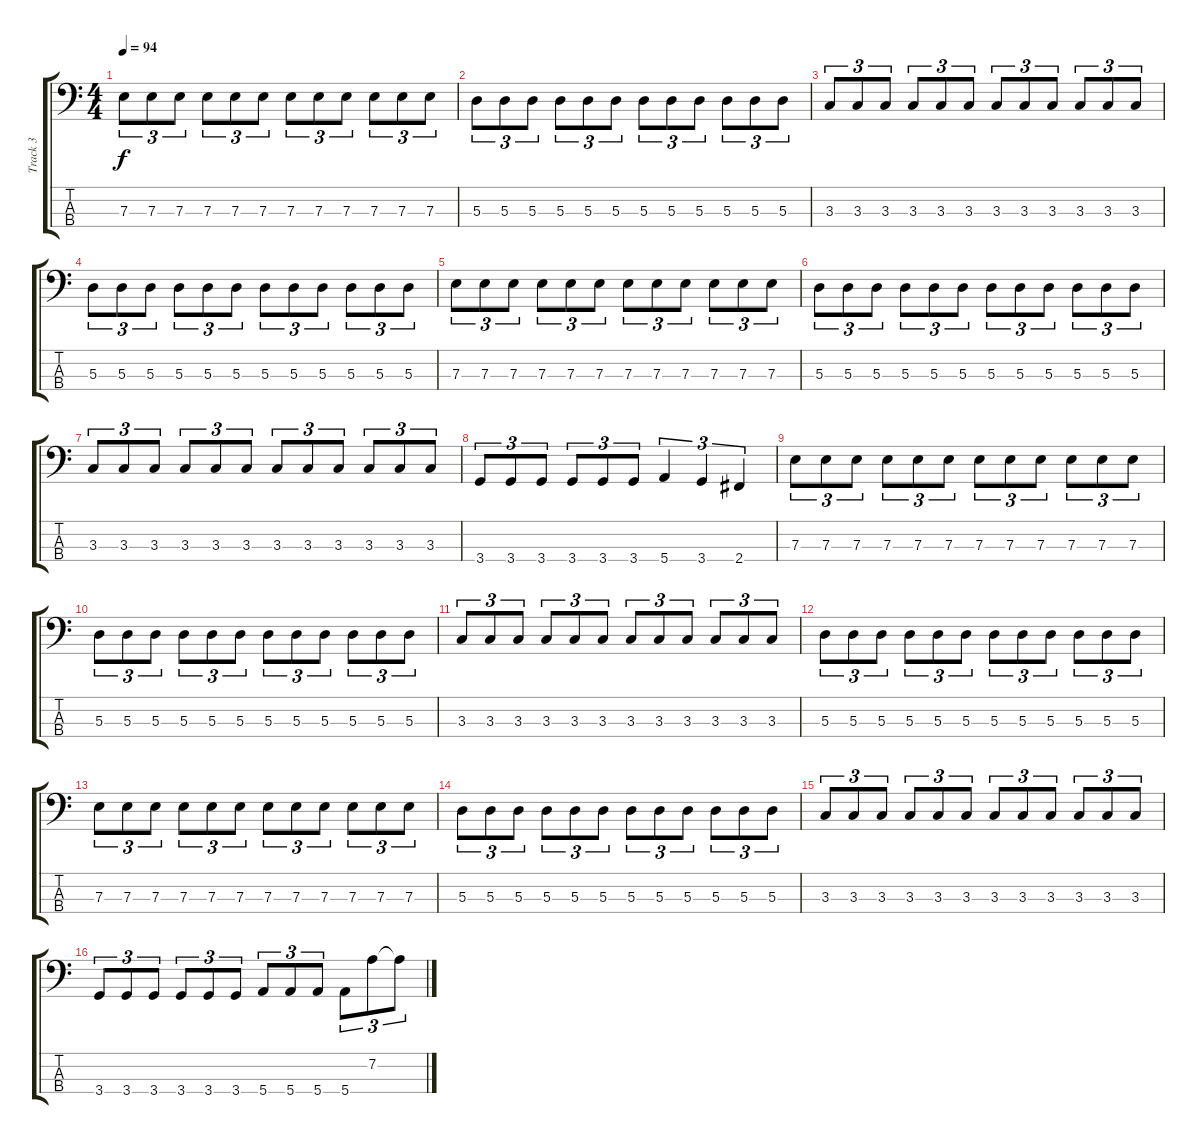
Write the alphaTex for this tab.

\track ("Track 3" "Track 3") {instrument electricbassfinger}
\staff {score tabs}
\tuning (G2 D2 A1 E1) {hide}
\ts (4 4)
\tempo 94
\clef f4
\ks c
7.3.8{tu (3 2) dy f} 7.3.8{tu (3 2)} 7.3.8{tu (3 2)} 7.3.8{tu (3 2)} 7.3.8{tu (3 2)} 7.3.8{tu (3 2)} 7.3.8{tu (3 2)} 7.3.8{tu (3 2)} 7.3.8{tu (3 2)} 7.3.8{tu (3 2)} 7.3.8{tu (3 2)} 7.3.8{tu (3 2)} |
5.3.8{tu (3 2)} 5.3.8{tu (3 2)} 5.3.8{tu (3 2)} 5.3.8{tu (3 2)} 5.3.8{tu (3 2)} 5.3.8{tu (3 2)} 5.3.8{tu (3 2)} 5.3.8{tu (3 2)} 5.3.8{tu (3 2)} 5.3.8{tu (3 2)} 5.3.8{tu (3 2)} 5.3.8{tu (3 2)} |
3.3.8{tu (3 2)} 3.3.8{tu (3 2)} 3.3.8{tu (3 2)} 3.3.8{tu (3 2)} 3.3.8{tu (3 2)} 3.3.8{tu (3 2)} 3.3.8{tu (3 2)} 3.3.8{tu (3 2)} 3.3.8{tu (3 2)} 3.3.8{tu (3 2)} 3.3.8{tu (3 2)} 3.3.8{tu (3 2)} |
5.3.8{tu (3 2)} 5.3.8{tu (3 2)} 5.3.8{tu (3 2)} 5.3.8{tu (3 2)} 5.3.8{tu (3 2)} 5.3.8{tu (3 2)} 5.3.8{tu (3 2)} 5.3.8{tu (3 2)} 5.3.8{tu (3 2)} 5.3.8{tu (3 2)} 5.3.8{tu (3 2)} 5.3.8{tu (3 2)} |
7.3.8{tu (3 2)} 7.3.8{tu (3 2)} 7.3.8{tu (3 2)} 7.3.8{tu (3 2)} 7.3.8{tu (3 2)} 7.3.8{tu (3 2)} 7.3.8{tu (3 2)} 7.3.8{tu (3 2)} 7.3.8{tu (3 2)} 7.3.8{tu (3 2)} 7.3.8{tu (3 2)} 7.3.8{tu (3 2)} |
5.3.8{tu (3 2)} 5.3.8{tu (3 2)} 5.3.8{tu (3 2)} 5.3.8{tu (3 2)} 5.3.8{tu (3 2)} 5.3.8{tu (3 2)} 5.3.8{tu (3 2)} 5.3.8{tu (3 2)} 5.3.8{tu (3 2)} 5.3.8{tu (3 2)} 5.3.8{tu (3 2)} 5.3.8{tu (3 2)} |
3.3.8{tu (3 2)} 3.3.8{tu (3 2)} 3.3.8{tu (3 2)} 3.3.8{tu (3 2)} 3.3.8{tu (3 2)} 3.3.8{tu (3 2)} 3.3.8{tu (3 2)} 3.3.8{tu (3 2)} 3.3.8{tu (3 2)} 3.3.8{tu (3 2)} 3.3.8{tu (3 2)} 3.3.8{tu (3 2)} |
3.4.8{tu (3 2)} 3.4.8{tu (3 2)} 3.4.8{tu (3 2)} 3.4.8{tu (3 2)} 3.4.8{tu (3 2)} 3.4.8{tu (3 2)} 5.4.4{tu (3 2)} 3.4.4{tu (3 2)} 2.4.4{tu (3 2)} |
7.3.8{tu (3 2)} 7.3.8{tu (3 2)} 7.3.8{tu (3 2)} 7.3.8{tu (3 2)} 7.3.8{tu (3 2)} 7.3.8{tu (3 2)} 7.3.8{tu (3 2)} 7.3.8{tu (3 2)} 7.3.8{tu (3 2)} 7.3.8{tu (3 2)} 7.3.8{tu (3 2)} 7.3.8{tu (3 2)} |
5.3.8{tu (3 2)} 5.3.8{tu (3 2)} 5.3.8{tu (3 2)} 5.3.8{tu (3 2)} 5.3.8{tu (3 2)} 5.3.8{tu (3 2)} 5.3.8{tu (3 2)} 5.3.8{tu (3 2)} 5.3.8{tu (3 2)} 5.3.8{tu (3 2)} 5.3.8{tu (3 2)} 5.3.8{tu (3 2)} |
3.3.8{tu (3 2)} 3.3.8{tu (3 2)} 3.3.8{tu (3 2)} 3.3.8{tu (3 2)} 3.3.8{tu (3 2)} 3.3.8{tu (3 2)} 3.3.8{tu (3 2)} 3.3.8{tu (3 2)} 3.3.8{tu (3 2)} 3.3.8{tu (3 2)} 3.3.8{tu (3 2)} 3.3.8{tu (3 2)} |
5.3.8{tu (3 2)} 5.3.8{tu (3 2)} 5.3.8{tu (3 2)} 5.3.8{tu (3 2)} 5.3.8{tu (3 2)} 5.3.8{tu (3 2)} 5.3.8{tu (3 2)} 5.3.8{tu (3 2)} 5.3.8{tu (3 2)} 5.3.8{tu (3 2)} 5.3.8{tu (3 2)} 5.3.8{tu (3 2)} |
7.3.8{tu (3 2)} 7.3.8{tu (3 2)} 7.3.8{tu (3 2)} 7.3.8{tu (3 2)} 7.3.8{tu (3 2)} 7.3.8{tu (3 2)} 7.3.8{tu (3 2)} 7.3.8{tu (3 2)} 7.3.8{tu (3 2)} 7.3.8{tu (3 2)} 7.3.8{tu (3 2)} 7.3.8{tu (3 2)} |
5.3.8{tu (3 2)} 5.3.8{tu (3 2)} 5.3.8{tu (3 2)} 5.3.8{tu (3 2)} 5.3.8{tu (3 2)} 5.3.8{tu (3 2)} 5.3.8{tu (3 2)} 5.3.8{tu (3 2)} 5.3.8{tu (3 2)} 5.3.8{tu (3 2)} 5.3.8{tu (3 2)} 5.3.8{tu (3 2)} |
3.3.8{tu (3 2)} 3.3.8{tu (3 2)} 3.3.8{tu (3 2)} 3.3.8{tu (3 2)} 3.3.8{tu (3 2)} 3.3.8{tu (3 2)} 3.3.8{tu (3 2)} 3.3.8{tu (3 2)} 3.3.8{tu (3 2)} 3.3.8{tu (3 2)} 3.3.8{tu (3 2)} 3.3.8{tu (3 2)} |
3.4.8{tu (3 2)} 3.4.8{tu (3 2)} 3.4.8{tu (3 2)} 3.4.8{tu (3 2)} 3.4.8{tu (3 2)} 3.4.8{tu (3 2)} 5.4.8{tu (3 2)} 5.4.8{tu (3 2)} 5.4.8{tu (3 2)} 5.4.8{tu (3 2)} 7.2.8{tu (3 2)} 7.2{t}.8{tu (3 2)}
